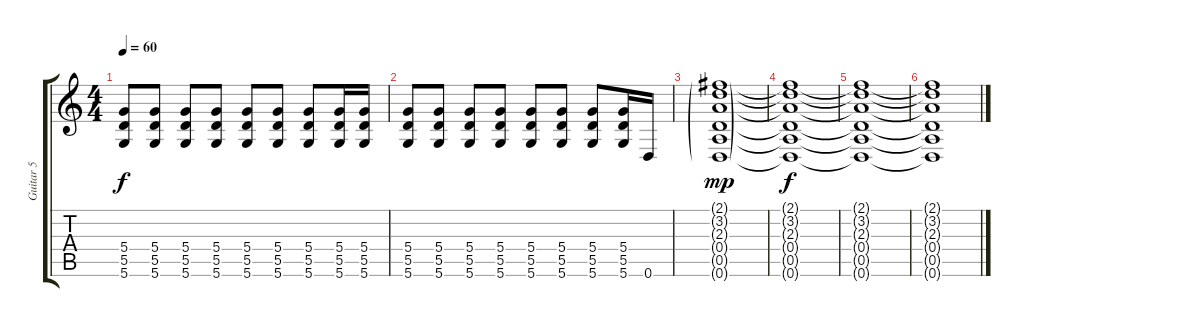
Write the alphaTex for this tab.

\track ("Guitar 5" "Guitar 5") {instrument distortionguitar}
\staff {score tabs}
\tuning (E4 B3 G3 D3 A2 D2) {hide}
\ts (4 4)
\tempo 60
\clef g2
\ks c
(5.4 5.5 5.6).8{dy f} (5.4 5.5 5.6).8 (5.4 5.5 5.6).8 (5.4 5.5 5.6).8 (5.4 5.5 5.6).8 (5.4 5.5 5.6).8 (5.4 5.5 5.6).8 (5.4 5.5 5.6).16 (5.4 5.5 5.6).16 |
(5.4 5.5 5.6).8 (5.4 5.5 5.6).8 (5.4 5.5 5.6).8 (5.4 5.5 5.6).8 (5.4 5.5 5.6).8 (5.4 5.5 5.6).8 (5.4 5.5 5.6).8 (5.4 5.5 5.6).16 0.6.16 |
(2.1{g} 3.2{g} 2.3{g} 0.4{g} 0.5{g} 0.6{g}).1{dy mp} |
(2.1{t} 3.2{t} 2.3{t} 0.4{t} 0.5{t} 0.6{t}).1{dy f} |
(2.1{t} 3.2{t} 2.3{t} 0.4{t} 0.5{t} 0.6{t}).1 |
(2.1{t} 3.2{t} 2.3{t} 0.4{t} 0.5{t} 0.6{t}).1
